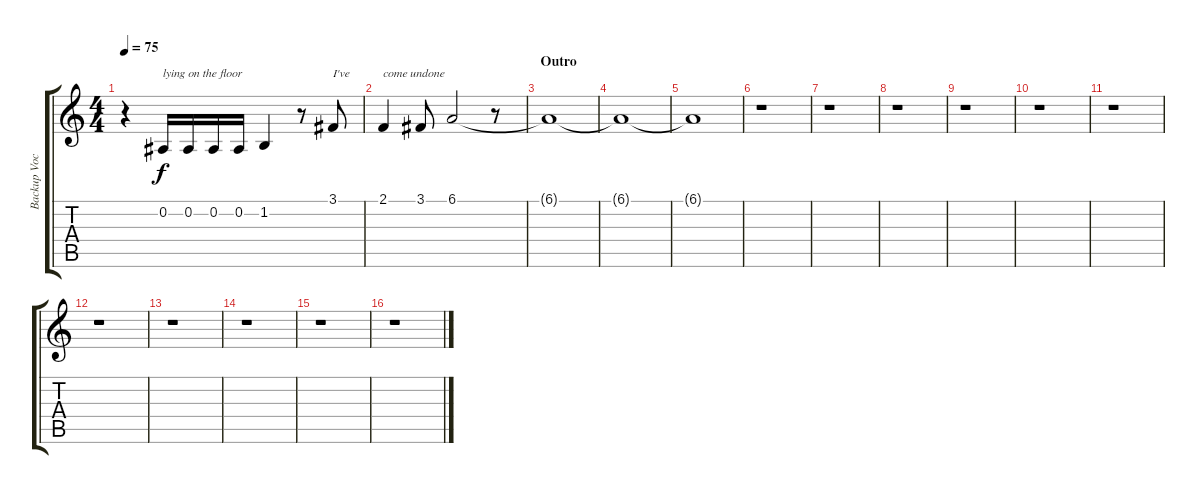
\track ("Backup Vocals (Matt Sharp)" "Backup Voc") {instrument sopranosax}
\staff {score tabs}
\tuning (Eb4 Bb3 Gb3 Db3 Ab2 Eb2) {hide}
\ts (4 4)
\tempo 75
\clef g2
\ks c
r.4{dy f} 0.2.16{txt "lying on the floor"} 0.2.16 0.2.16 0.2.16 1.2.4 r.8 3.1.8{txt "I've"} |
2.1.4{txt "come undone"} 3.1.8 6.1.2 r.8 |
\section ("" "Outro")
6.1{t}.1 |
6.1{t}.1 |
6.1{t}.1 |
r.1 |
r.1 |
r.1 |
r.1 |
r.1 |
r.1 |
r.1 |
r.1 |
r.1 |
r.1 |
r.1
